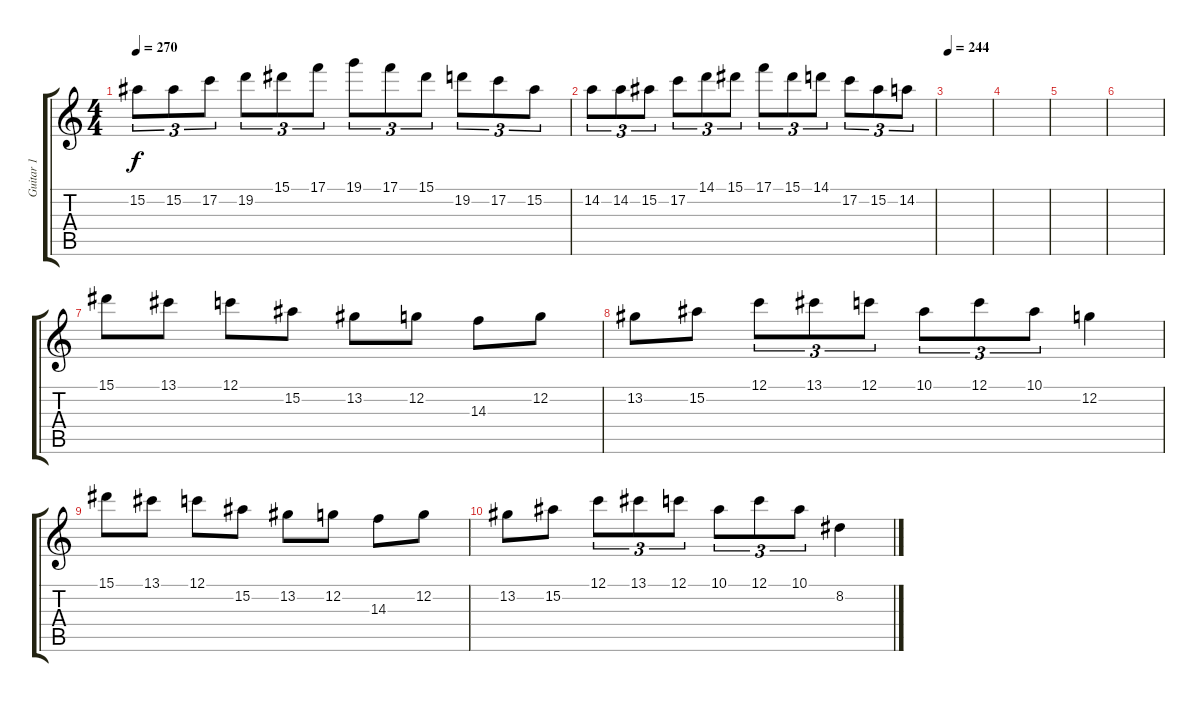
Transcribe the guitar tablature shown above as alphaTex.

\track ("Guitar 1" "Guitar 1") {instrument distortionguitar}
\staff {score tabs}
\tuning (C4 G3 Eb3 Bb2 F2 C2) {hide}
\ts (4 4)
\tempo 270
\clef g2
\ks c
15.2.8{tu (3 2) dy f} 15.2.8{tu (3 2)} 17.2.8{tu (3 2)} 19.2.8{tu (3 2)} 15.1.8{tu (3 2)} 17.1.8{tu (3 2)} 19.1.8{tu (3 2)} 17.1.8{tu (3 2)} 15.1.8{tu (3 2)} 19.2.8{tu (3 2)} 17.2.8{tu (3 2)} 15.2.8{tu (3 2)} |
14.2.8{tu (3 2)} 14.2.8{tu (3 2)} 15.2.8{tu (3 2)} 17.2.8{tu (3 2)} 14.1.8{tu (3 2)} 15.1.8{tu (3 2)} 17.1.8{tu (3 2)} 15.1.8{tu (3 2)} 14.1.8{tu (3 2)} 17.2.8{tu (3 2)} 15.2.8{tu (3 2)} 14.2.8{tu (3 2)} |
\tempo 244
|
|
|
|
15.1.8 13.1.8 12.1.8 15.2.8 13.2.8 12.2.8 14.3.8 12.2.8 |
13.2.8 15.2.8 12.1.8{tu (3 2)} 13.1.8{tu (3 2)} 12.1.8{tu (3 2)} 10.1.8{tu (3 2)} 12.1.8{tu (3 2)} 10.1.8{tu (3 2)} 12.2.4 |
15.1.8 13.1.8 12.1.8 15.2.8 13.2.8 12.2.8 14.3.8 12.2.8 |
13.2.8 15.2.8 12.1.8{tu (3 2)} 13.1.8{tu (3 2)} 12.1.8{tu (3 2)} 10.1.8{tu (3 2)} 12.1.8{tu (3 2)} 10.1.8{tu (3 2)} 8.2.4
